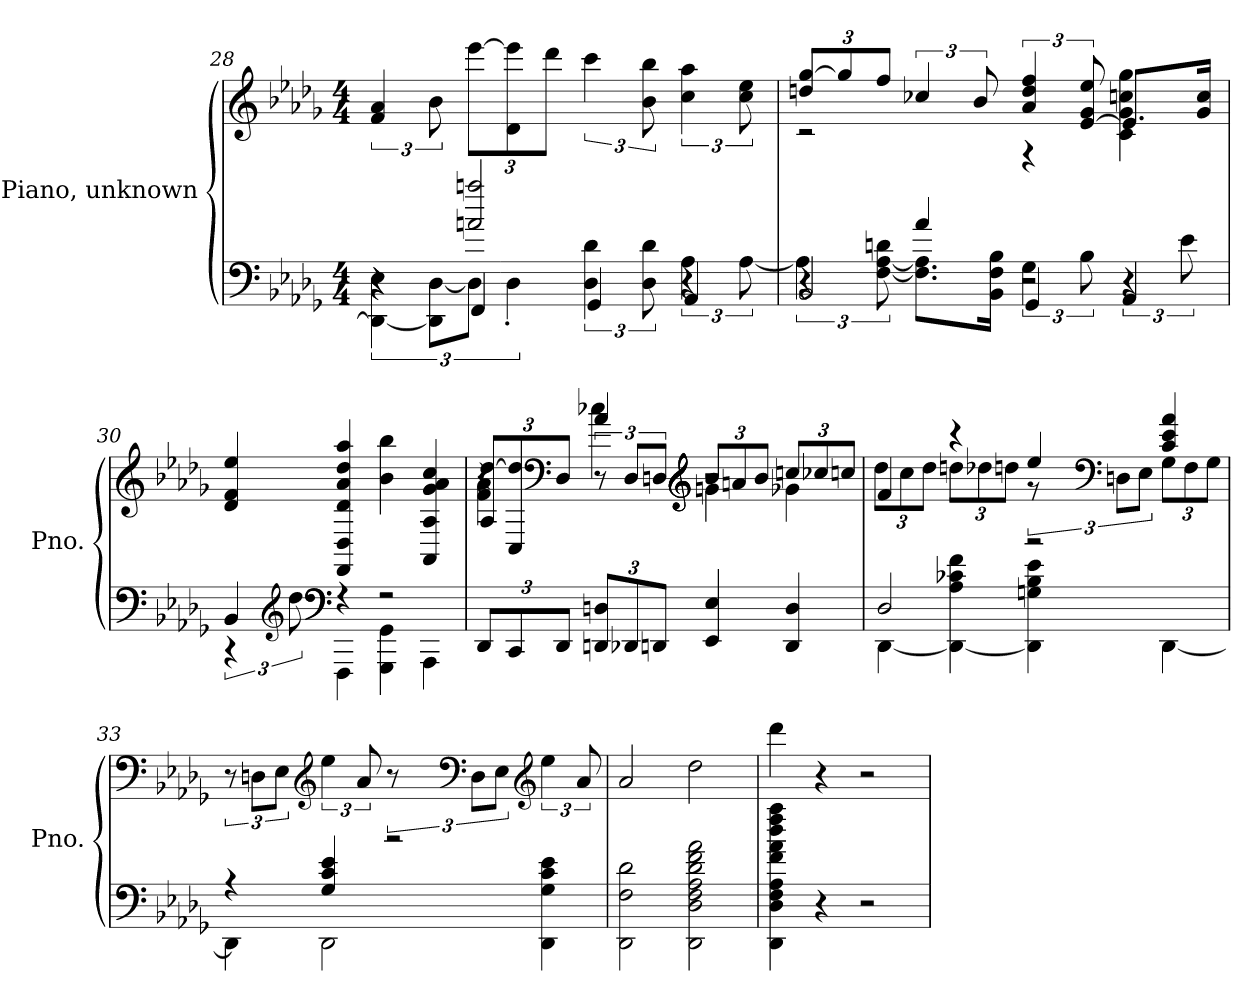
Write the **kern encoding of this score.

**kern	**kern
*part1	*part1
*staff2	*staff1
*I"Piano, unknown	*
*I'Pno.	*
!!LO:LB:g=z
*clefF4	*clefG2
*k[b-e-a-d-g-]	*k[b-e-a-d-g-]
*M4/4	*M4/4
=28	=28
*^	*
*	*^	*
4r	6DD-\_ 6E-\	4r	6f/ 6a-/
.	12DD-\] [12D-\L	.	12b-\
*	*	*	*Xbrackettup
2an/ 2aan/	12D-\J]	4FF/	[12eee-\L
.	6D-'\	.	12d-\ 12eee-\]
.	.	.	12ddd-\J
*	*	*	*brackettup
.	6D-\ 6d-\	4GG-/	6ccc\
.	12D-\ 12d-\	.	12b-\ 12bb-\
4r	6A-\	4AA-/	6cc\ 6aa-\
.	[12A-\	.	12cc\ 12ee-\
=29	=29	=29	=29
*	*	*	*Xbrackettup
*	*	*	*^
2BB-/	6A-\]	4r	12ddn/ [12gg-/L	2r
.	.	.	12gg-/]	.
.	[12F\ [12A-\ 12dn\	.	12ff/J	.
*	*	*	*brackettup	*
.	8.F\] 8.A-\]L	4a-/	6cc-X/	.
.	.	.	12b-/	.
.	16BB-\ 16F\ 16B-\Jk	.	.	.
2r	6G-\	4GG-/	6a-/ 6dd/ 6ff/	4r
.	12B-\	.	[12e-/ 12g-/ 12ee-/	.
.	6r	4AA-/	8.e-/L]	4c\ 4g-\ 4ccn\ 4gg-\
.	12e-\	.	.	.
.	.	.	16g-/ 16cc/Jk	.
*	*v	*v	*	*
*	*	*v	*v
=30	=30	=30
4BB-/	6r	4d-/ 4f/ 4ee-/
*clefG2	*	*
.	12dd-\	.
*clefF4	*	*
4r	4FFF\	4FF/ 4D-/ 4d-/ 4a-/ 4dd-/ 4aa-/
2r	4GGG-\ 4GG-\	4b-\ 4bb-\
.	4AAA-\	4AA-/ 4A-/ 4g-/ 4a-/ 4cc/
*v	*v	*
!!LO:LB:g=z
=31	=31
*	*^
*	*	*^
*Xbrackettup	*	*	*Xbrackettup
12DD-/L	4r	4f\ 4a-\	12A-/ [12dd-/L
12CC/	.	.	12C/ 12dd-/]
*	*clefF4	*	*
12DD-/J	.	.	12D-/J
*	*	*	*brackettup
12DDn/ 12Dn/L	4a-/	4cc-X\	12r
12DD-X/	.	.	12D-/L
12DDn/J	.	.	12Dn/J
*	*clefG2	*	*
*	*	*	*Xbrackettup
4EE-/ 4E-/	2r	4gn\	12b-/L
.	.	.	12an/
.	.	.	12b-/J
4DD/ 4D/	.	4g-X\	12ccn/L
.	.	.	12cc-X/
.	.	.	12ccn/J
*	*	*v	*v
=32	=32	=32
*^	*	*
2D-/	[4DD-\	4f/	12dd-\L
.	.	.	12cc\
.	.	.	12dd-\J
.	4DD-\_ 4A-\ 4c-X\ 4f\	4r	12ddn\L
.	.	.	12dd-X\
.	.	.	12ddn\J
*	*	*	*brackettup
2r	4DD-\] 4Gn\ 4B-\ 4e-\	4ee-/	12r
*	*	*clefF4	*
.	.	.	12Dn\L
.	.	.	12E-\J
*	*	*	*Xbrackettup
.	[4DD-\	4c/ 4e-/ 4a-/	12G-\L
.	.	.	12F\
.	.	.	12G-\J
*	*	*v	*v
!!LO:LB:g=z
=33	=33	=33
*	*	*brackettup
4r	4DD-\]	12r
.	.	12Dn\L
.	.	12E-\J
*	*	*clefG2
4G-/ 4c/ 4e-/	2DD-\	6ee-\
.	.	12a-/
2r	.	12r
*	*	*clefF4
.	.	12D\L
.	.	12E-\J
*	*	*clefG2
.	4DD-\ 4G-\ 4c\ 4e-\	6ee-\
.	.	12a-/
*v	*v	*
=34	=34
2DD-\ 2F\ 2d-\	2a-/
2DD-\ 2D-\ 2F\ 2A-\ 2d-\ 2f\ 2a-\	2dd-\
=35	=35
4DD-\ 4D-\ 4F\ 4A-\ 4f\ 4a-\ 4dd-\ 4ff\ 4aa-\	4ddd-\
4r	4r
2r	2r
=	=
*-	*-
